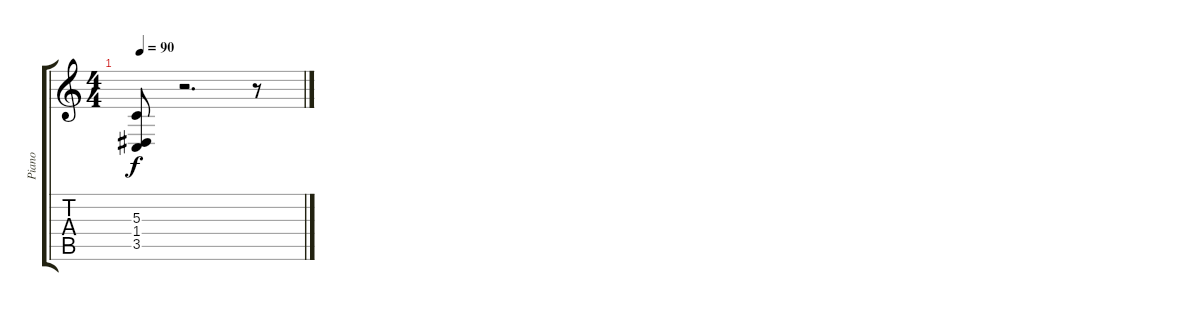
\track ("Piano" "Piano") {instrument acousticgrandpiano}
\staff {score tabs}
\tuning (E4 B3 G3 D3 A2 E2) {hide}
\ts (4 4)
\tempo 90
\clef g2
\ks c
(5.3{t} 1.4{t} 3.5{t}).8{dy f} r.2{d} r.8
